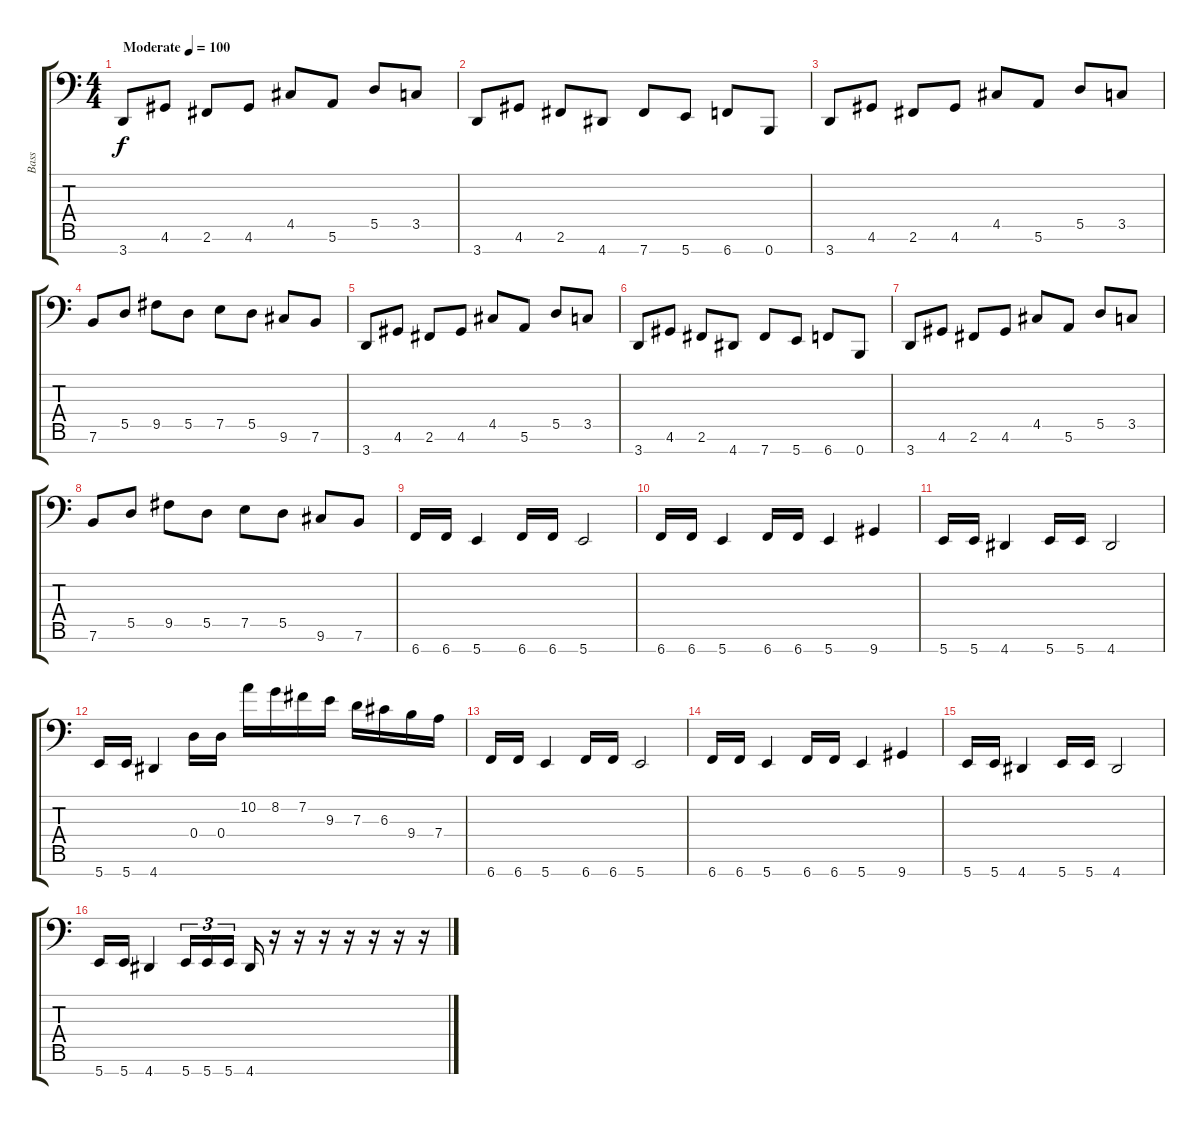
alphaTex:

\track ("Bass" "Bass") {instrument electricbasspick}
\staff {score tabs}
\tuning (E3 B2 G2 D2 A1 E1 B0) {hide}
\ts (4 4)
\section ("" "")
\tempo (100 "Moderate")
\tempo 145
\tempo (100 "Moderate")
\clef f4
\ks c
3.7.8{dy f instrument electricbasspick} 4.6.8 2.6.8 4.6.8 4.5.8 5.6.8 5.5.8 3.5.8 |
3.7.8 4.6.8 2.6.8 4.7.8 7.7.8 5.7.8 6.7.8 0.7.8 |
3.7.8 4.6.8 2.6.8 4.6.8 4.5.8 5.6.8 5.5.8 3.5.8 |
7.6.8 5.5.8 9.5.8 5.5.8 7.5.8 5.5.8 9.6.8 7.6.8 |
3.7.8 4.6.8 2.6.8 4.6.8 4.5.8 5.6.8 5.5.8 3.5.8 |
3.7.8 4.6.8 2.6.8 4.7.8 7.7.8 5.7.8 6.7.8 0.7.8 |
3.7.8 4.6.8 2.6.8 4.6.8 4.5.8 5.6.8 5.5.8 3.5.8 |
7.6.8 5.5.8 9.5.8 5.5.8 7.5.8 5.5.8 9.6.8 7.6.8 |
6.7.16 6.7.16 5.7.4 6.7.16 6.7.16 5.7.2 |
6.7.16 6.7.16 5.7.4 6.7.16 6.7.16 5.7.4 9.7.4 |
5.7.16 5.7.16 4.7.4 5.7.16 5.7.16 4.7.2 |
5.7.16 5.7.16 4.7.4 0.4.16 0.4.16 10.2.16 8.2.16 7.2.16 9.3.16 7.3.16 6.3.16 9.4.16 7.4.16 |
6.7.16 6.7.16 5.7.4 6.7.16 6.7.16 5.7.2 |
6.7.16 6.7.16 5.7.4 6.7.16 6.7.16 5.7.4 9.7.4 |
5.7.16 5.7.16 4.7.4 5.7.16 5.7.16 4.7.2 |
5.7.16 5.7.16 4.7.4 5.7.16{tu (3 2)} 5.7.16{tu (3 2)} 5.7.16{tu (3 2)} 4.7.16 r.16 r.16 r.16 r.16 r.16 r.16 r.16
